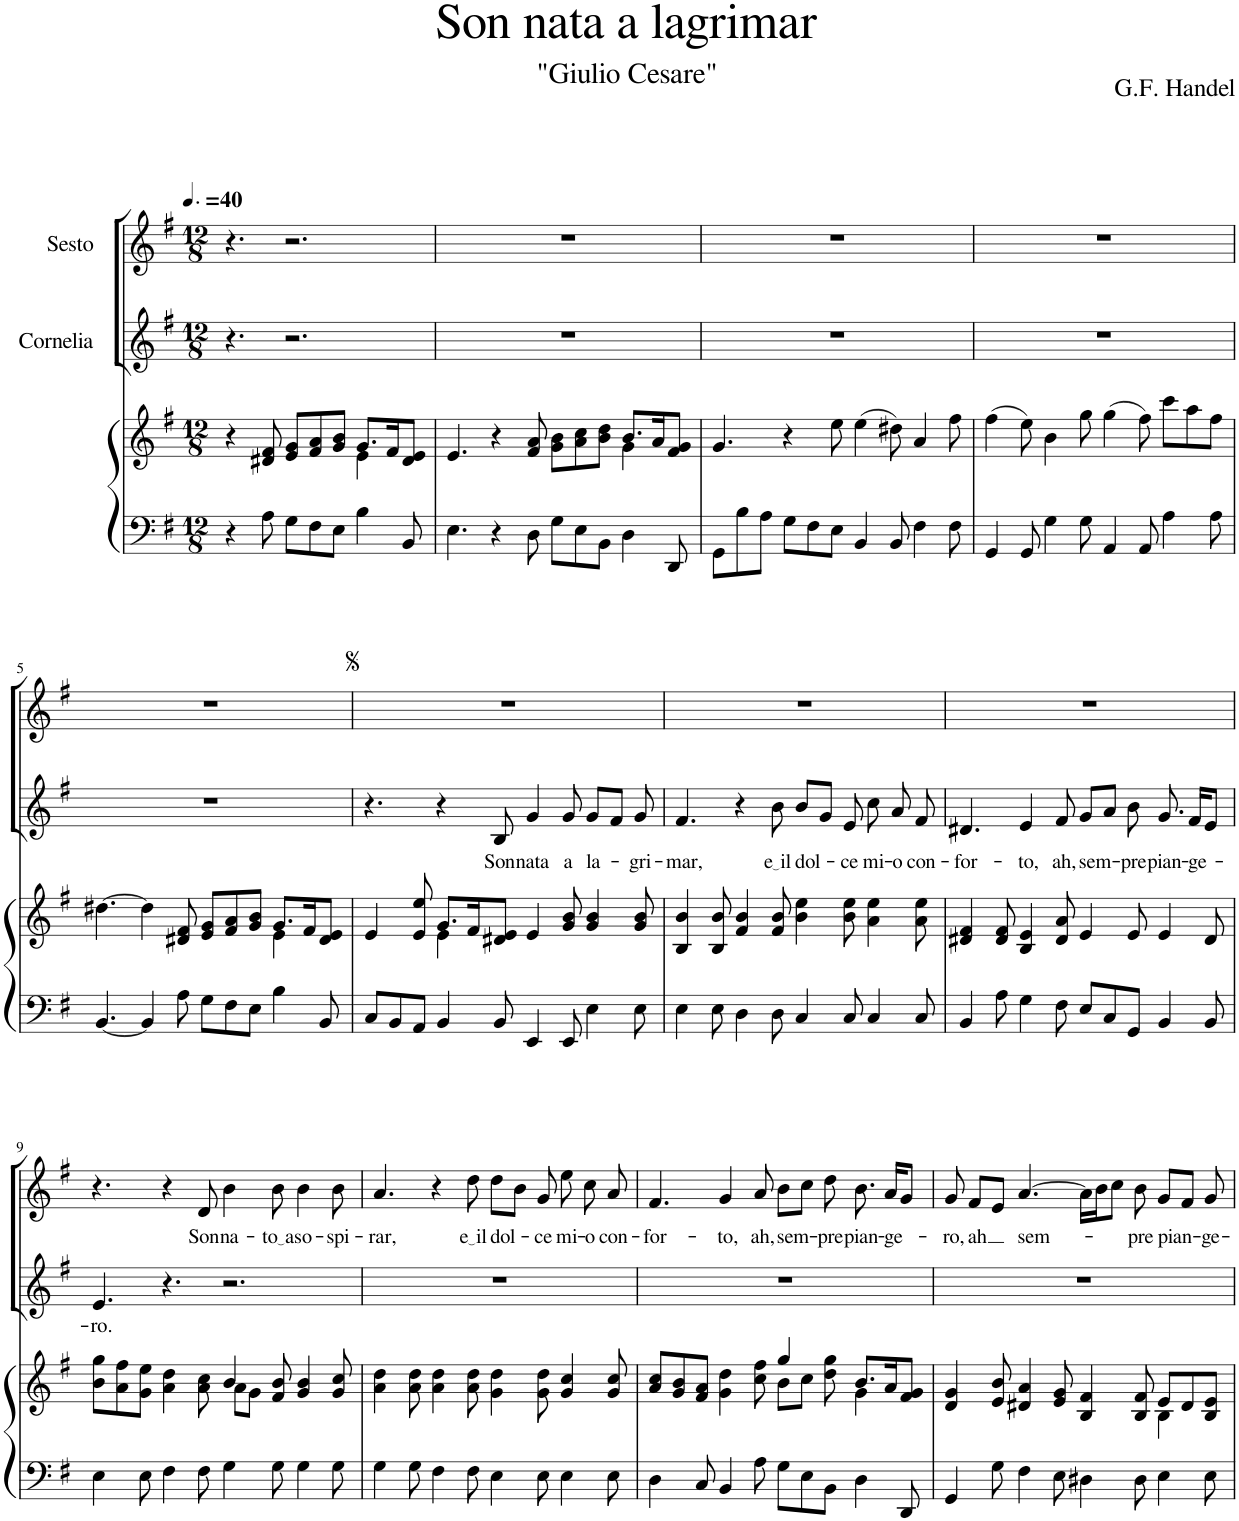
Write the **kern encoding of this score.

**kern	**kern	**kern	**text	**kern	**text
*part3	*part3	*part2	*part2	*part1	*part1
*staff4	*staff3	*staff2	*staff2	*staff1	*staff1
*I"Piano	*	*I"Cornelia	*	*I"Sesto	*
*I'Pno	*	*	*	*	*
*clefF4	*clefG2	*clefG2	*	*clefG2	*
*k[f#]	*k[f#]	*k[f#]	*	*k[f#]	*
*M12/8	*M12/8	*M12/8	*	*M12/8	*
*MM60	*MM60	*MM60	*	*MM60	*
=1	=1	=1	=1	=1	=1
*	*^	*	*	*	*
4r	4r	2.ryy	4.r	.	4.r	.
8A\	8d#X/ 8f#/	.	.	.	.	.
8G\L	8e/ 8g/L	.	2.r	.	2.r	.
8F#\	8f#/ 8a/	.	.	.	.	.
8E\J	8g/ 8b/J	.	.	.	.	.
4B\	8.g/L	4e\	.	.	.	.
.	16f#/K	.	.	.	.	.
8BB/	8d#/ 8e/J	8ryy	.	.	.	.
=2	=2	=2	=2	=2	=2	=2
4.E\	4.e/	8ryy	1.r	.	1.r	.
*	*v	*v	*	*	*	*
4r	4r	.	.	.	.
8D\	8f#/ 8a/	.	.	.	.
8G\L	8g\ 8b\L	.	.	.	.
8E\	8a\ 8cc\	.	.	.	.
8BB\J	8b\ 8dd\J	.	.	.	.
*	*^	*	*	*	*
4D\	8.b/L	4g\	.	.	.	.
.	16a/K	.	.	.	.	.
8DD/	8f#/ 8g/J	8ryy	.	.	.	.
*	*v	*v	*	*	*	*
=3	=3	=3	=3	=3	=3
8GG\L	4.g/	1.r	.	1.r	.
8B\	.	.	.	.	.
8A\J	.	.	.	.	.
8G\L	4r	.	.	.	.
8F#\	.	.	.	.	.
8E\J	8ee\	.	.	.	.
4BB/	(4ee\	.	.	.	.
8BB/	8dd#X\)	.	.	.	.
4F#\	4a/	.	.	.	.
8F#\	8ff#\	.	.	.	.
=4	=4	=4	=4	=4	=4
4GG/	(4ff#\	1.r	.	1.r	.
8GG/	8ee\)	.	.	.	.
4G\	4b\	.	.	.	.
8G\	8gg\	.	.	.	.
4AA/	(4gg\	.	.	.	.
8AA/	8ff#\)	.	.	.	.
4A\	8ccc\L	.	.	.	.
.	8aa\	.	.	.	.
8A\	8ff#\J	.	.	.	.
!!LO:LB:g=z
=5	=5	=5	=5	=5	=5
*	*^	*	*	*	*
[4.BB/	[4.dd#X\	8ryy	1.r	.	1.r	.
*	*v	*v	*	*	*	*
4BB/]	4dd#\]	.	.	.	.
8A\	8d#X/ 8f#/	.	.	.	.
8G\L	8e/ 8g/L	.	.	.	.
8F#\	8f#/ 8a/	.	.	.	.
8E\J	8g/ 8b/J	.	.	.	.
*	*^	*	*	*	*
4B\	8.g/L	4e\	.	.	.	.
.	16f#/K	.	.	.	.	.
8BB/	8d#/ 8e/J	8ryy	.	.	.	.
=6	=6	=6	=6	=6	=6	=6
8C/L	4e/	4.ryy	4.r	.	1.r	.
8BB/	.	.	.	.	.	.
8AA/J	8e/ 8ee/	.	.	.	.	.
4BB/	8.g/L	4e\	4r	.	.	.
.	16f#/K	.	.	.	.	.
!	!	!	!	!LO:LY:b	!	!
8BB/	8d#X/ 8e/J	2..ryy	8B/	Son	.	.
!	!	!	!	!LO:LY:b	!	!
4EE/	4e/	.	4g/	nata	.	.
!	!	!	!	!LO:LY:b	!	!
8EE/	8g/ 8b/	.	8g/	a	.	.
!	!	!	!	!LO:LY:b	!	!
4E\	4g/ 4b/	.	8g/L	la-	.	.
.	.	.	8f#/J	.	.	.
!	!	!	!	!LO:LY:b	!	!
8E\	8g/ 8b/	.	8g/	-gri-	.	.
*	*v	*v	*	*	*	*
=7	=7	=7	=7	=7	=7
!	!	!	!LO:LY:b	!	!
4E\	4B/ 4b/	4.f#/	-mar,	1.r	.
8E\	8B/ 8b/	.	.	.	.
4D\	4f#/ 4b/	4r	.	.	.
!	!	!	!LO:LY:b	!	!
8D\	8f#/ 8b/	8b\	e il	.	.
!	!	!	!LO:LY:b	!	!
4C/	4b\ 4ee\	8b/L	dol-	.	.
.	.	8g/J	.	.	.
!	!	!	!LO:LY:b	!	!
8C/	8b\ 8ee\	8e/	-ce	.	.
!	!	!	!LO:LY:b	!	!
4C/	4a\ 4ee\	8cc\	mi-	.	.
!	!	!	!LO:LY:b	!	!
.	.	8a/	-o	.	.
!	!	!	!LO:LY:b	!	!
8C/	8a\ 8ee\	8f#/	con-	.	.
=8	=8	=8	=8	=8	=8
!	!	!	!LO:LY:b	!	!
4BB/	4d#X/ 4f#/	4.d#X/	-for-	1.r	.
8A\	8d#/ 8f#/	.	.	.	.
!	!	!	!LO:LY:b	!	!
4G\	4B/ 4e/	4e/	-to,	.	.
!	!	!	!LO:LY:b	!	!
8F#\	8d#/ 8a/	8f#/	ah,	.	.
!	!	!	!LO:LY:b	!	!
8E/L	4e/	8g/L	sem-	.	.
8C/	.	8a/J	.	.	.
!	!	!	!LO:LY:b	!	!
8GG/J	8e/	8b\	-pre	.	.
!	!	!	!LO:LY:b	!	!
4BB/	4e/	8.g/	pian-	.	.
!	!	!	!LO:LY:b	!	!
.	.	16f#/KL	-ge-	.	.
8BB/	8d#/	8e/J	.	.	.
!!LO:LB:g=z
=9	=9	=9	=9	=9	=9
*	*^	*	*	*	*
!	!	!	!	!LO:LY:b	!	!
4E\	8b\ 8gg\L	2.ryy	4.e/	-ro.	4.r	.
.	8a\ 8ff#\	.	.	.	.	.
8E\	8g\ 8ee\J	.	.	.	.	.
4F#\	4a\ 4dd\	.	4.r	.	4r	.
!	!	!	!	!	!	!LO:LY:b
8F#\	8a\ 8cc\	.	.	.	8d/	Son
!	!	!	!	!	!	!LO:LY:b
4G\	4b/	8a\L	2.r	.	4b\	na-
.	.	8g\J	.	.	.	.
!	!	!	!	!	!	!LO:LY:b
8G\	8f#/ 8b/	2ryy	.	.	8b\	to a
!	!	!	!	!	!	!LO:LY:b
4G\	4g/ 4b/	.	.	.	4b\	so-
!	!	!	!	!	!	!LO:LY:b
8G\	8g/ 8cc/	.	.	.	8b\	-spi-
*	*v	*v	*	*	*	*
=10	=10	=10	=10	=10	=10
!	!	!	!	!	!LO:LY:b
4G\	4a\ 4dd\	1.r	.	4.a/	-rar,
8G\	8a\ 8dd\	.	.	.	.
4F#\	4a\ 4dd\	.	.	4r	.
!	!	!	!	!	!LO:LY:b
8F#\	8a\ 8dd\	.	.	8dd\	e il
!	!	!	!	!	!LO:LY:b
4E\	4g\ 4dd\	.	.	8dd\L	dol-
.	.	.	.	8b\J	.
!	!	!	!	!	!LO:LY:b
8E\	8g\ 8dd\	.	.	8g/	-ce
!	!	!	!	!	!LO:LY:b
4E\	4g/ 4cc/	.	.	8ee\	mi-
!	!	!	!	!	!LO:LY:b
.	.	.	.	8cc\	-o
!	!	!	!	!	!LO:LY:b
8E\	8g/ 8cc/	.	.	8a/	con-
=11	=11	=11	=11	=11	=11
*	*^	*	*	*	*
!	!	!	!	!	!	!LO:LY:b
4D\	8a/ 8cc/L	2.ryy	1.r	.	4.f#/	-for-
.	8g/ 8b/	.	.	.	.	.
8C/	8f#/ 8a/J	.	.	.	.	.
!	!	!	!	!	!	!LO:LY:b
4BB/	4g\ 4dd\	.	.	.	4g/	-to,
!	!	!	!	!	!	!LO:LY:b
8A\	8cc\ 8ff#\	.	.	.	8a/	ah,
!	!	!	!	!	!	!LO:LY:b
8G\L	4gg/	8b\L	.	.	8b\L	sem-
8E\	.	8cc\J	.	.	8cc\J	.
!	!	!	!	!	!	!LO:LY:b
8BB\J	8dd\ 8gg\	8ryy	.	.	8dd\	-pre
!	!	!	!	!	!	!LO:LY:b
4D\	8.b/L	4g\	.	.	8.b\	pian-
!	!	!	!	!	!	!LO:LY:b
.	16a/K	.	.	.	16a/KL	-ge-
8DD/	8f#/ 8g/J	8ryy	.	.	8g/J	.
=12	=12	=12	=12	=12	=12	=12
!	!	!	!	!	!	!LO:LY:b
4GG/	4d/ 4g/	8ryy	1.r	.	8g/	-ro,
!	!	!	!	!	!	!LO:LY:b
*	*v	*v	*	*	*	*
.	.	.	.	8f#/L	ah
8G\	8e/ 8b/	.	.	8e/J	.
!	!	!	!	!	!LO:LY:b
4F#\	4d#X/ 4a/	.	.	[4.a/	sem-
8E\	8e/ 8g/	.	.	.	.
4D#X\	4B/ 4f#/	.	.	16a\LL]	.
.	.	.	.	16b\J	.
.	.	.	.	8cc\J	.
!	!	!	!	!	!LO:LY:b
8D#\	8B/ 8f#/	.	.	8b\	-pre
*	*^	*	*	*	*
!	!	!	!	!	!	!LO:LY:b
4E\	8e/L	4B\	.	.	8g/L	pian-
.	8d#/	.	.	.	8f#/J	.
!	!	!	!	!	!	!LO:LY:b
8E\	8B/ 8e/J	8ryy	.	.	8g/	-ge-
*	*v	*v	*	*	*	*
=	=	=	=	=	=
*-	*-	*-	*-	*-	*-
